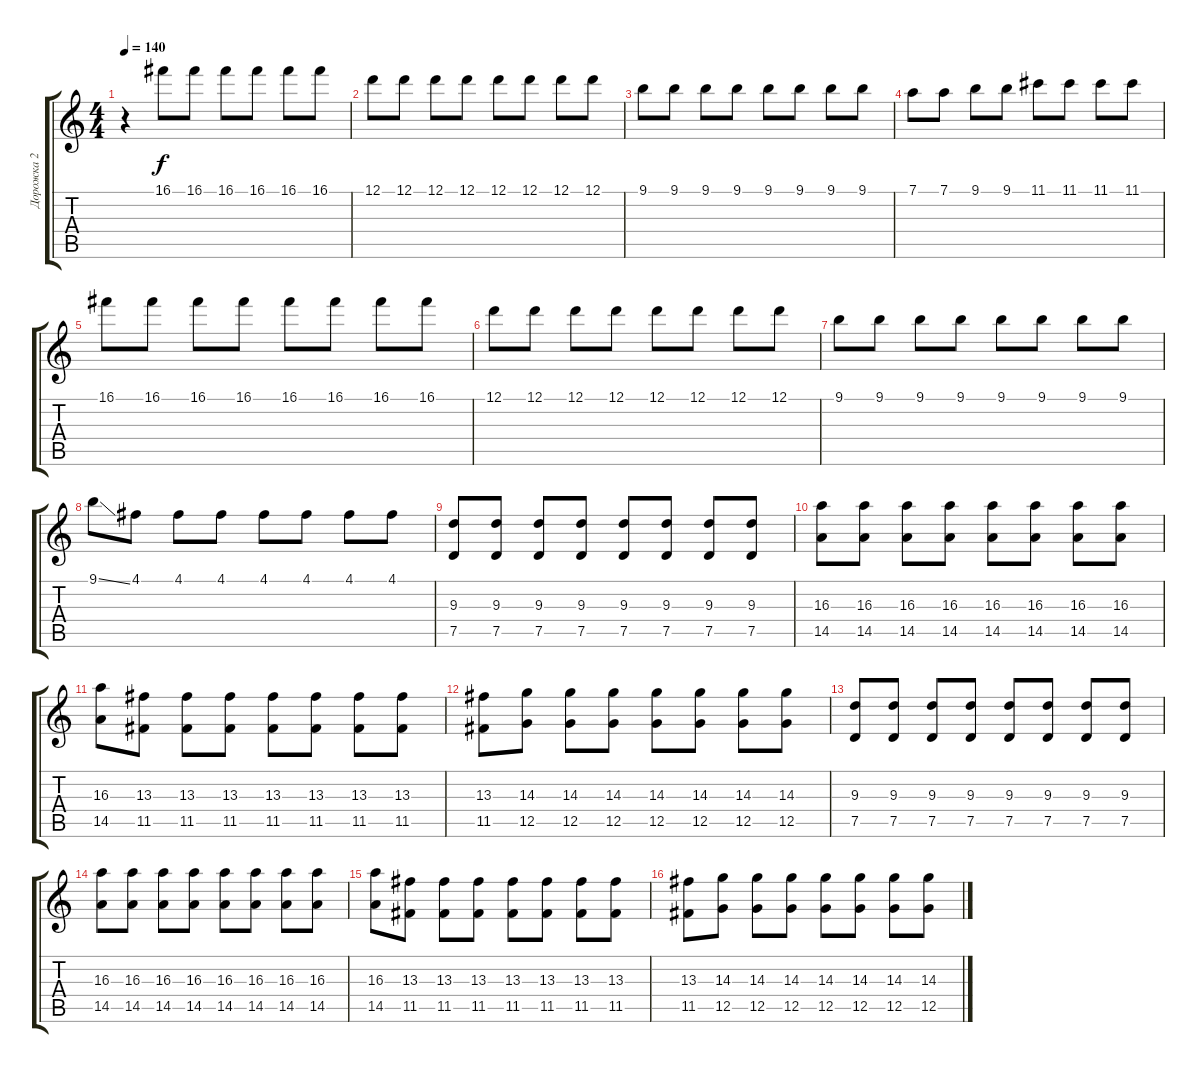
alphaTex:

\track ("Дорожка 2" "Дорожка 2") {instrument distortionguitar}
\staff {score tabs}
\tuning (D4 A3 F3 C3 G2 C2) {hide}
\ts (4 4)
\tempo 140
\clef g2
\ks c
r.4{dy f} 16.1.8 16.1.8 16.1.8 16.1.8 16.1.8 16.1.8 |
12.1.8 12.1.8 12.1.8 12.1.8 12.1.8 12.1.8 12.1.8 12.1.8 |
9.1.8 9.1.8 9.1.8 9.1.8 9.1.8 9.1.8 9.1.8 9.1.8 |
7.1.8 7.1.8 9.1.8 9.1.8 11.1.8 11.1.8 11.1.8 11.1.8 |
16.1.8 16.1.8 16.1.8 16.1.8 16.1.8 16.1.8 16.1.8 16.1.8 |
12.1.8 12.1.8 12.1.8 12.1.8 12.1.8 12.1.8 12.1.8 12.1.8 |
9.1.8 9.1.8 9.1.8 9.1.8 9.1.8 9.1.8 9.1.8 9.1.8 |
9.1{ss}.8 4.1.8 4.1.8 4.1.8 4.1.8 4.1.8 4.1.8 4.1.8 |
(9.3 7.5).8 (9.3 7.5).8 (9.3 7.5).8 (9.3 7.5).8 (9.3 7.5).8 (9.3 7.5).8 (9.3 7.5).8 (9.3 7.5).8 |
(16.3 14.5).8 (16.3 14.5).8 (16.3 14.5).8 (16.3 14.5).8 (16.3 14.5).8 (16.3 14.5).8 (16.3 14.5).8 (16.3 14.5).8 |
(16.3 14.5).8 (13.3 11.5).8 (13.3 11.5).8 (13.3 11.5).8 (13.3 11.5).8 (13.3 11.5).8 (13.3 11.5).8 (13.3 11.5).8 |
(13.3 11.5).8 (14.3 12.5).8 (14.3 12.5).8 (14.3 12.5).8 (14.3 12.5).8 (14.3 12.5).8 (14.3 12.5).8 (14.3 12.5).8 |
(9.3 7.5).8 (9.3 7.5).8 (9.3 7.5).8 (9.3 7.5).8 (9.3 7.5).8 (9.3 7.5).8 (9.3 7.5).8 (9.3 7.5).8 |
(16.3 14.5).8 (16.3 14.5).8 (16.3 14.5).8 (16.3 14.5).8 (16.3 14.5).8 (16.3 14.5).8 (16.3 14.5).8 (16.3 14.5).8 |
(16.3 14.5).8 (13.3 11.5).8 (13.3 11.5).8 (13.3 11.5).8 (13.3 11.5).8 (13.3 11.5).8 (13.3 11.5).8 (13.3 11.5).8 |
(13.3 11.5).8 (14.3 12.5).8 (14.3 12.5).8 (14.3 12.5).8 (14.3 12.5).8 (14.3 12.5).8 (14.3 12.5).8 (14.3 12.5).8
